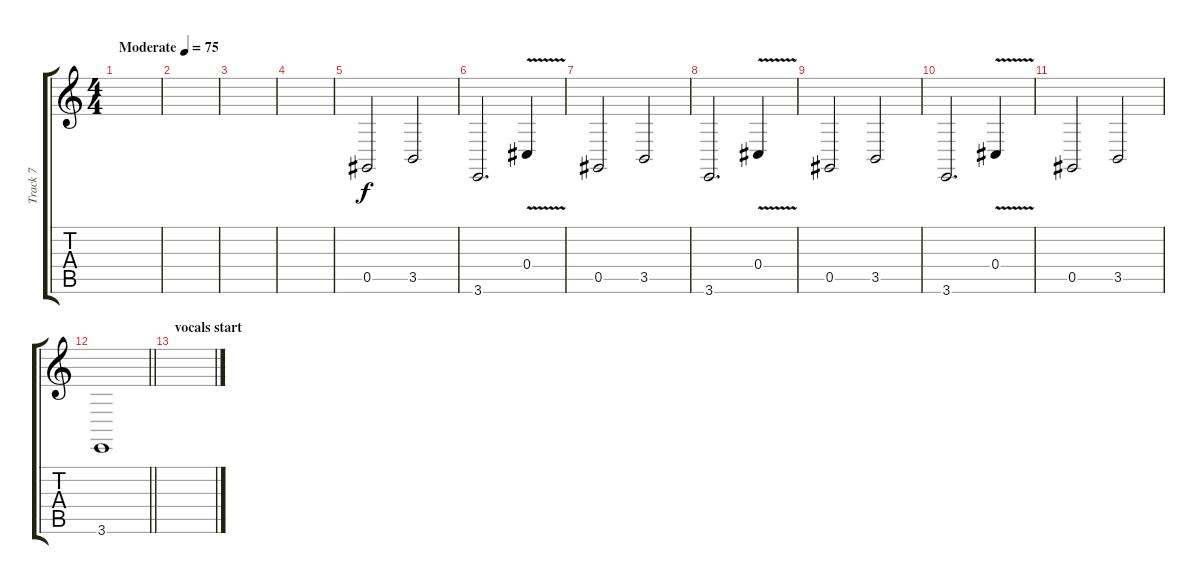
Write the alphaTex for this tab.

\track ("Track 7" "Track 7") {instrument cello}
\staff {score tabs}
\tuning (Eb4 Bb3 Gb3 Db3 Ab2 Db2) {hide}
\ts (4 4)
\tempo (75 "Moderate")
\clef g2
\ks c
|
|
|
|
0.5.2 3.5.2 |
3.6.2{d} 0.4{v}.4 |
0.5.2 3.5.2 |
3.6.2{d} 0.4{v}.4 |
0.5.2 3.5.2 |
3.6.2{d} 0.4{v}.4 |
0.5.2 3.5.2 |
\barLineRight lightlight
3.6.1 |
\section ("" "vocals start")
